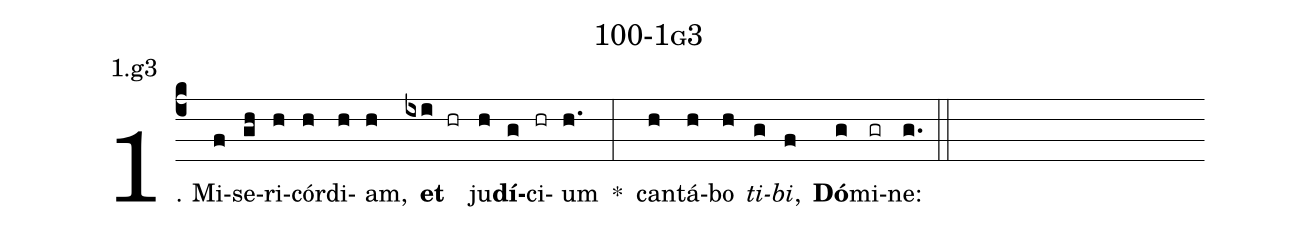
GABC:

name: 100-1g3;
annotation: 1.g3;
%%
(c4)1. Mi(f)se(gh)ri(h)cór(h)di(h)am,(h) <b>et</b>(ixi hr) ju(h)<b>dí</b>(g)ci(hr)um(h.) *(:) can(h)tá(h)bo(h) <i>ti</i>(g)<i>bi</i>,(f) <b>Dó</b>(g)mi(gr)ne:(g.) (::)
